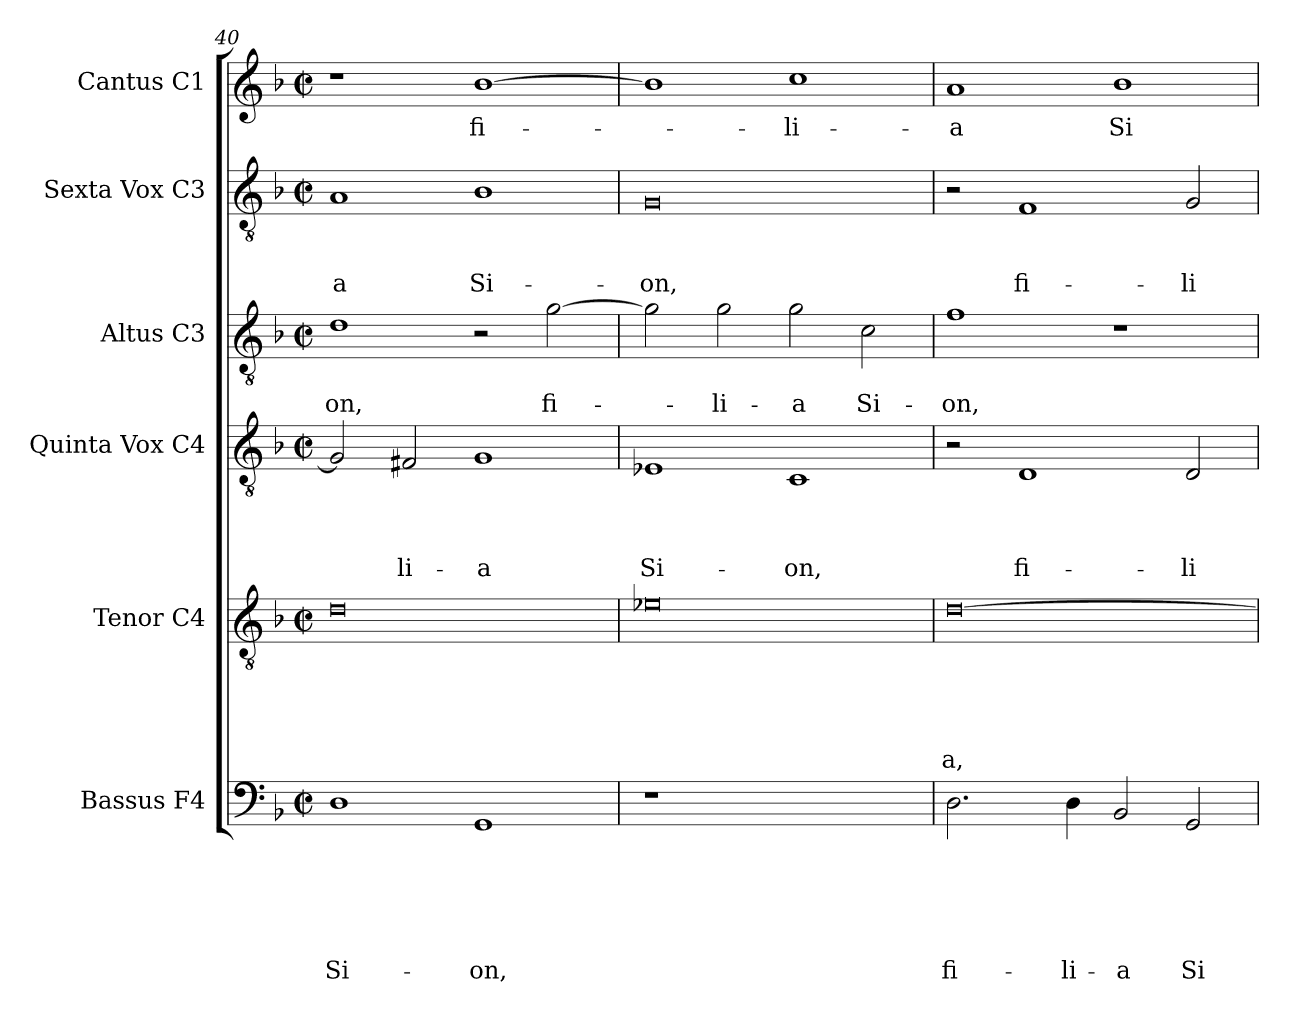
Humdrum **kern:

**kern	**text	**text	**text	**text	**text	**text	**kern	**text	**text	**text	**text	**text	**kern	**text	**text	**text	**text	**kern	**text	**text	**kern	**text	**text	**text	**kern	**text
*part6	*part6	*part6	*part6	*part6	*part6	*part6	*part5	*part5	*part5	*part5	*part5	*part5	*part4	*part4	*part4	*part4	*part4	*part3	*part3	*part3	*part2	*part2	*part2	*part2	*part1	*part1
*staff6	*staff6	*staff6	*staff6	*staff6	*staff6	*staff6	*staff5	*staff5	*staff5	*staff5	*staff5	*staff5	*staff4	*staff4	*staff4	*staff4	*staff4	*staff3	*staff3	*staff3	*staff2	*staff2	*staff2	*staff2	*staff1	*staff1
*I"Bassus F4	*	*	*	*	*	*	*I"Tenor C4	*	*	*	*	*	*I"Quinta Vox C4	*	*	*	*	*I"Altus C3	*	*	*I"Sexta Vox C3	*	*	*	*I"Cantus C1	*
*I'B	*	*	*	*	*	*	*I'T	*	*	*	*	*	*	*	*	*	*	*I'A	*	*	*	*	*	*	*I'C	*
*clefF4	*	*	*	*	*	*	*clefGv2	*	*	*	*	*	*clefGv2	*	*	*	*	*clefGv2	*	*	*clefGv2	*	*	*	*clefG2	*
*k[b-]	*	*	*	*	*	*	*k[b-]	*	*	*	*	*	*k[b-]	*	*	*	*	*k[b-]	*	*	*k[b-]	*	*	*	*k[b-]	*
*F:	*	*	*	*	*	*	*F:	*	*	*	*	*	*F:	*	*	*	*	*F:	*	*	*F:	*	*	*	*F:	*
*M2/2	*	*	*	*	*	*	*M2/2	*	*	*	*	*	*M2/2	*	*	*	*	*M2/2	*	*	*M2/2	*	*	*	*M2/2	*
*met(c|)	*	*	*	*	*	*	*met(c|)	*	*	*	*	*	*met(c|)	*	*	*	*	*met(c|)	*	*	*met(c|)	*	*	*	*met(c|)	*
=40	=40	=40	=40	=40	=40	=40	=40	=40	=40	=40	=40	=40	=40	=40	=40	=40	=40	=40	=40	=40	=40	=40	=40	=40	=40	=40
!	!	!	!	!	!	!LO:LY:b	!	!	!	!	!	!	!	!	!	!	!	!	!	!LO:LY:b	!	!	!	!LO:LY:b	!	!
1D	.	.	.	.	.	Si-	0d	.	.	.	.	.	2G/]	.	.	.	.	1d	.	-on,	1A	.	.	-a	1r	.
!	!	!	!	!	!	!	!	!	!	!	!	!	!	!	!	!	!LO:LY:b	!	!	!	!	!	!	!	!	!
.	.	.	.	.	.	.	.	.	.	.	.	.	2F#X/	.	.	.	-li-	.	.	.	.	.	.	.	.	.
!	!	!	!	!	!	!LO:LY:b	!	!	!	!	!	!	!	!	!	!	!LO:LY:b	!	!	!	!	!	!	!LO:LY:b	!	!LO:LY:b
1GG	.	.	.	.	.	-on,	.	.	.	.	.	.	1G	.	.	.	-a	2r	.	.	1B-	.	.	Si-	[1b-	fi-
!	!	!	!	!	!	!	!	!	!	!	!	!	!	!	!	!	!	!	!	!LO:LY:b	!	!	!	!	!	!
.	.	.	.	.	.	.	.	.	.	.	.	.	.	.	.	.	.	[2g\	.	fi-	.	.	.	.	.	.
!!LO:LB:g=z
=41	=41	=41	=41	=41	=41	=41	=41	=41	=41	=41	=41	=41	=41	=41	=41	=41	=41	=41	=41	=41	=41	=41	=41	=41	=41	=41
!	!	!	!	!	!	!	!	!	!	!	!	!	!	!	!	!	!LO:LY:b	!	!	!	!	!	!	!LO:LY:b	!	!
1r	.	.	.	.	.	.	0e-X	.	.	.	.	.	1E-X	.	.	.	Si-	2g\]	.	.	0G	.	.	-on,	1b-]	.
!	!	!	!	!	!	!	!	!	!	!	!	!	!	!	!	!	!	!	!	!LO:LY:b	!	!	!	!	!	!
.	.	.	.	.	.	.	.	.	.	.	.	.	.	.	.	.	.	2g\	.	-li-	.	.	.	.	.	.
!	!	!	!	!	!	!	!	!	!	!	!	!	!	!	!	!	!LO:LY:b	!	!	!LO:LY:b	!	!	!	!	!	!LO:LY:b
1ryy	.	.	.	.	.	.	.	.	.	.	.	.	1C	.	.	.	-on,	2g\	.	-a	.	.	.	.	1cc	-li-
!	!	!	!	!	!	!	!	!	!	!	!	!	!	!	!	!	!	!	!	!LO:LY:b	!	!	!	!	!	!
.	.	.	.	.	.	.	.	.	.	.	.	.	.	.	.	.	.	2c\	.	Si-	.	.	.	.	.	.
=42	=42	=42	=42	=42	=42	=42	=42	=42	=42	=42	=42	=42	=42	=42	=42	=42	=42	=42	=42	=42	=42	=42	=42	=42	=42	=42
!	!	!	!	!	!	!LO:LY:b	!	!	!	!	!	!LO:LY:b	!	!	!	!	!	!	!	!LO:LY:b	!	!	!	!	!	!LO:LY:b
2.D\	.	.	.	.	.	fi-	[0d	.	.	.	.	-a,	2r	.	.	.	.	1f	.	-on,	2r	.	.	.	1a	-a
!	!	!	!	!	!	!	!	!	!	!	!	!	!	!	!	!	!LO:LY:b	!	!	!	!	!	!	!LO:LY:b	!	!
.	.	.	.	.	.	.	.	.	.	.	.	.	1D	.	.	.	fi-	.	.	.	1F	.	.	fi-	.	.
!	!	!	!	!	!	!LO:LY:b	!	!	!	!	!	!	!	!	!	!	!	!	!	!	!	!	!	!	!	!
4D\	.	.	.	.	.	-li-	.	.	.	.	.	.	.	.	.	.	.	.	.	.	.	.	.	.	.	.
!	!	!	!	!	!	!LO:LY:b	!	!	!	!	!	!	!	!	!	!	!	!	!	!	!	!	!	!	!	!LO:LY:b
2BB-/	.	.	.	.	.	-a	.	.	.	.	.	.	.	.	.	.	.	1r	.	.	.	.	.	.	1b-	Si-
!	!	!	!	!	!	!LO:LY:b	!	!	!	!	!	!	!	!	!	!	!LO:LY:b	!	!	!	!	!	!	!LO:LY:b	!	!
2GG/	.	.	.	.	.	Si-	.	.	.	.	.	.	2D/	.	.	.	-li-	.	.	.	2G/	.	.	-li-	.	.
=	=	=	=	=	=	=	=	=	=	=	=	=	=	=	=	=	=	=	=	=	=	=	=	=	=	=
*-	*-	*-	*-	*-	*-	*-	*-	*-	*-	*-	*-	*-	*-	*-	*-	*-	*-	*-	*-	*-	*-	*-	*-	*-	*-	*-
